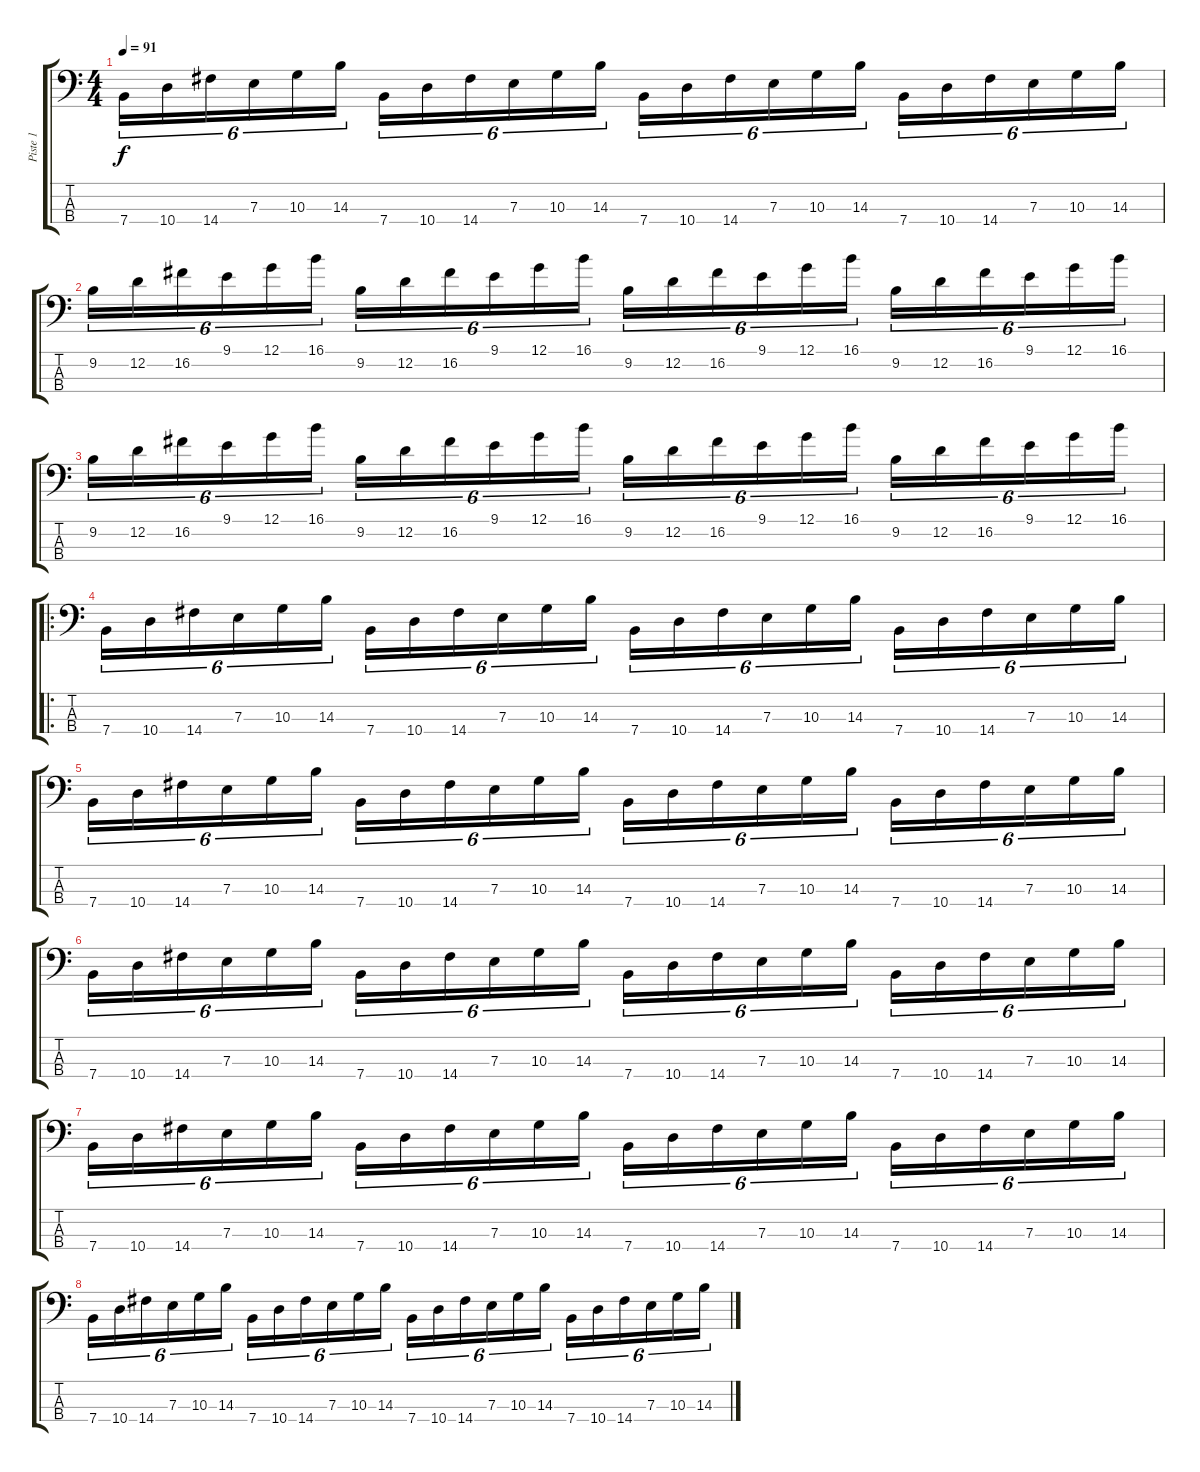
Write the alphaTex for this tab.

\track ("Piste 1" "Piste 1") {instrument electricbassfinger}
\staff {score tabs}
\tuning (G2 D2 A1 E1) {hide}
\ts (4 4)
\tempo 91
\clef f4
\ks c
7.4.16{tu (6 4) dy f} 10.4.16{tu (6 4)} 14.4.16{tu (6 4)} 7.3.16{tu (6 4)} 10.3.16{tu (6 4)} 14.3.16{tu (6 4)} 7.4.16{tu (6 4)} 10.4.16{tu (6 4)} 14.4.16{tu (6 4)} 7.3.16{tu (6 4)} 10.3.16{tu (6 4)} 14.3.16{tu (6 4)} 7.4.16{tu (6 4)} 10.4.16{tu (6 4)} 14.4.16{tu (6 4)} 7.3.16{tu (6 4)} 10.3.16{tu (6 4)} 14.3.16{tu (6 4)} 7.4.16{tu (6 4)} 10.4.16{tu (6 4)} 14.4.16{tu (6 4)} 7.3.16{tu (6 4)} 10.3.16{tu (6 4)} 14.3.16{tu (6 4)} |
9.2.16{tu (6 4)} 12.2.16{tu (6 4)} 16.2.16{tu (6 4)} 9.1.16{tu (6 4)} 12.1.16{tu (6 4)} 16.1.16{tu (6 4)} 9.2.16{tu (6 4)} 12.2.16{tu (6 4)} 16.2.16{tu (6 4)} 9.1.16{tu (6 4)} 12.1.16{tu (6 4)} 16.1.16{tu (6 4)} 9.2.16{tu (6 4)} 12.2.16{tu (6 4)} 16.2.16{tu (6 4)} 9.1.16{tu (6 4)} 12.1.16{tu (6 4)} 16.1.16{tu (6 4)} 9.2.16{tu (6 4)} 12.2.16{tu (6 4)} 16.2.16{tu (6 4)} 9.1.16{tu (6 4)} 12.1.16{tu (6 4)} 16.1.16{tu (6 4)} |
9.2.16{tu (6 4)} 12.2.16{tu (6 4)} 16.2.16{tu (6 4)} 9.1.16{tu (6 4)} 12.1.16{tu (6 4)} 16.1.16{tu (6 4)} 9.2.16{tu (6 4)} 12.2.16{tu (6 4)} 16.2.16{tu (6 4)} 9.1.16{tu (6 4)} 12.1.16{tu (6 4)} 16.1.16{tu (6 4)} 9.2.16{tu (6 4)} 12.2.16{tu (6 4)} 16.2.16{tu (6 4)} 9.1.16{tu (6 4)} 12.1.16{tu (6 4)} 16.1.16{tu (6 4)} 9.2.16{tu (6 4)} 12.2.16{tu (6 4)} 16.2.16{tu (6 4)} 9.1.16{tu (6 4)} 12.1.16{tu (6 4)} 16.1.16{tu (6 4)} |
\ro
7.4.16{tu (6 4)} 10.4.16{tu (6 4)} 14.4.16{tu (6 4)} 7.3.16{tu (6 4)} 10.3.16{tu (6 4)} 14.3.16{tu (6 4)} 7.4.16{tu (6 4)} 10.4.16{tu (6 4)} 14.4.16{tu (6 4)} 7.3.16{tu (6 4)} 10.3.16{tu (6 4)} 14.3.16{tu (6 4)} 7.4.16{tu (6 4)} 10.4.16{tu (6 4)} 14.4.16{tu (6 4)} 7.3.16{tu (6 4)} 10.3.16{tu (6 4)} 14.3.16{tu (6 4)} 7.4.16{tu (6 4)} 10.4.16{tu (6 4)} 14.4.16{tu (6 4)} 7.3.16{tu (6 4)} 10.3.16{tu (6 4)} 14.3.16{tu (6 4)} |
7.4.16{tu (6 4)} 10.4.16{tu (6 4)} 14.4.16{tu (6 4)} 7.3.16{tu (6 4)} 10.3.16{tu (6 4)} 14.3.16{tu (6 4)} 7.4.16{tu (6 4)} 10.4.16{tu (6 4)} 14.4.16{tu (6 4)} 7.3.16{tu (6 4)} 10.3.16{tu (6 4)} 14.3.16{tu (6 4)} 7.4.16{tu (6 4)} 10.4.16{tu (6 4)} 14.4.16{tu (6 4)} 7.3.16{tu (6 4)} 10.3.16{tu (6 4)} 14.3.16{tu (6 4)} 7.4.16{tu (6 4)} 10.4.16{tu (6 4)} 14.4.16{tu (6 4)} 7.3.16{tu (6 4)} 10.3.16{tu (6 4)} 14.3.16{tu (6 4)} |
7.4.16{tu (6 4)} 10.4.16{tu (6 4)} 14.4.16{tu (6 4)} 7.3.16{tu (6 4)} 10.3.16{tu (6 4)} 14.3.16{tu (6 4)} 7.4.16{tu (6 4)} 10.4.16{tu (6 4)} 14.4.16{tu (6 4)} 7.3.16{tu (6 4)} 10.3.16{tu (6 4)} 14.3.16{tu (6 4)} 7.4.16{tu (6 4)} 10.4.16{tu (6 4)} 14.4.16{tu (6 4)} 7.3.16{tu (6 4)} 10.3.16{tu (6 4)} 14.3.16{tu (6 4)} 7.4.16{tu (6 4)} 10.4.16{tu (6 4)} 14.4.16{tu (6 4)} 7.3.16{tu (6 4)} 10.3.16{tu (6 4)} 14.3.16{tu (6 4)} |
7.4.16{tu (6 4)} 10.4.16{tu (6 4)} 14.4.16{tu (6 4)} 7.3.16{tu (6 4)} 10.3.16{tu (6 4)} 14.3.16{tu (6 4)} 7.4.16{tu (6 4)} 10.4.16{tu (6 4)} 14.4.16{tu (6 4)} 7.3.16{tu (6 4)} 10.3.16{tu (6 4)} 14.3.16{tu (6 4)} 7.4.16{tu (6 4)} 10.4.16{tu (6 4)} 14.4.16{tu (6 4)} 7.3.16{tu (6 4)} 10.3.16{tu (6 4)} 14.3.16{tu (6 4)} 7.4.16{tu (6 4)} 10.4.16{tu (6 4)} 14.4.16{tu (6 4)} 7.3.16{tu (6 4)} 10.3.16{tu (6 4)} 14.3.16{tu (6 4)} |
7.4.16{tu (6 4)} 10.4.16{tu (6 4)} 14.4.16{tu (6 4)} 7.3.16{tu (6 4)} 10.3.16{tu (6 4)} 14.3.16{tu (6 4)} 7.4.16{tu (6 4)} 10.4.16{tu (6 4)} 14.4.16{tu (6 4)} 7.3.16{tu (6 4)} 10.3.16{tu (6 4)} 14.3.16{tu (6 4)} 7.4.16{tu (6 4)} 10.4.16{tu (6 4)} 14.4.16{tu (6 4)} 7.3.16{tu (6 4)} 10.3.16{tu (6 4)} 14.3.16{tu (6 4)} 7.4.16{tu (6 4)} 10.4.16{tu (6 4)} 14.4.16{tu (6 4)} 7.3.16{tu (6 4)} 10.3.16{tu (6 4)} 14.3.16{tu (6 4)}
